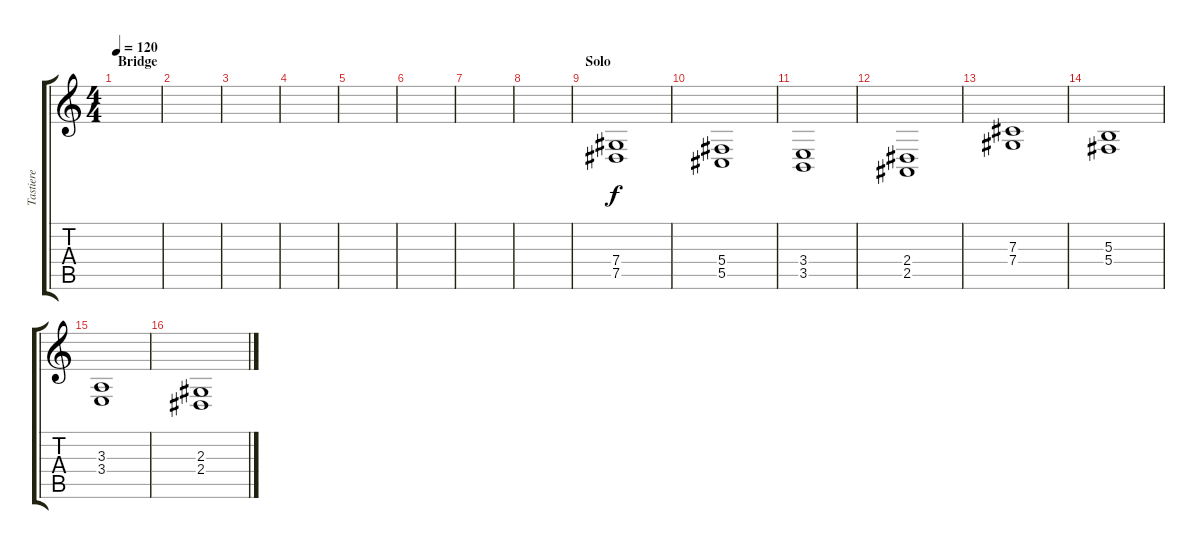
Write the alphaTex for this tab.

\track ("Tastiere" "Tastiere") {instrument choiraahs}
\staff {score tabs}
\tuning (Eb4 Bb3 Gb3 Db3 Ab2 Eb2) {hide}
\ts (4 4)
\section ("" "Bridge")
\tempo 120
\clef g2
\ks c
|
|
|
|
|
|
|
|
\section ("" "Solo")
(7.4 7.5).1 |
(5.4 5.5).1 |
(3.4 3.5).1 |
(2.4 2.5).1 |
(7.3 7.4).1 |
(5.3 5.4).1 |
(3.3 3.4).1 |
(2.3 2.4).1
